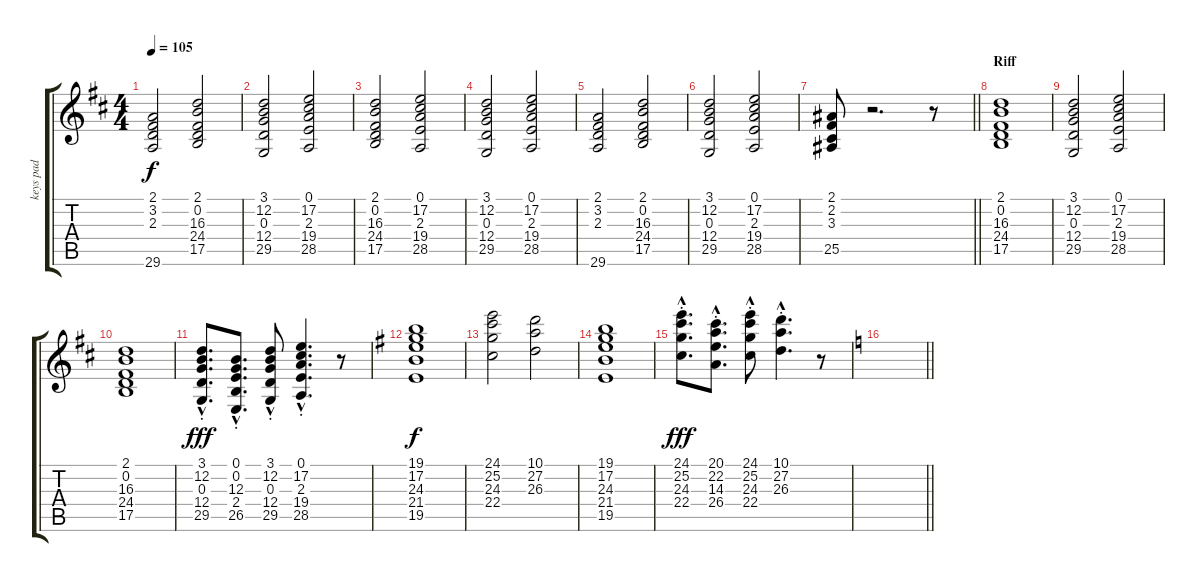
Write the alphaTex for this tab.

\track ("keys pad" "keys pad") {instrument stringensemble1}
\staff {score tabs}
\tuning (E4 B3 G3 D3 A2 E2) {hide}
\ts (4 4)
\tempo 105
\clef g2
\ks bminor
(2.1 3.2 2.3 29.6).2{dy f} (2.1 0.2 16.3 24.4 17.5).2 |
(3.1 12.2 0.3 12.4 29.5).2 (0.1 17.2 2.3 19.4 28.5).2 |
(2.1 0.2 16.3 24.4 17.5).2 (0.1 17.2 2.3 19.4 28.5).2 |
(3.1 12.2 0.3 12.4 29.5).2 (0.1 17.2 2.3 19.4 28.5).2 |
(2.1 3.2 2.3 29.6).2 (2.1 0.2 16.3 24.4 17.5).2 |
(3.1 12.2 0.3 12.4 29.5).2 (0.1 17.2 2.3 19.4 28.5).2 |
\barLineRight lightlight
(2.1 2.2 3.3 25.5).8 r.2{d} r.8 |
\section ("" "Riff")
(2.1 0.2 16.3 24.4 17.5).1 |
(3.1 12.2 0.3 12.4 29.5).2 (0.1 17.2 2.3 19.4 28.5).2 |
(2.1 0.2 16.3 24.4 17.5).1 |
(3.1{hac} 12.2{hac} 0.3{hac} 12.4{hac} 29.5{hac st}).8{d dy fff} (0.1{hac} 0.2{hac} 12.3{hac} 2.4{hac} 26.5{hac st}).8{d} (3.1{hac} 12.2{hac} 0.3{hac} 12.4{hac} 29.5{hac st}).8 (0.1{hac} 17.2{hac} 2.3{hac} 19.4{hac} 28.5{hac st}).4{d} r.8 |
\ks eminor
(19.1 17.2 24.3 21.4 19.5).1{dy f} |
(24.1 25.2 24.3 22.4).2 (10.1 27.2 26.3).2 |
(19.1 17.2 24.3 21.4 19.5).1 |
(24.1{hac st} 25.2{hac st} 24.3{hac st} 22.4{hac st}).8{d dy fff} (20.1{hac st} 22.2{hac st} 14.3{hac st} 26.4{hac st}).8{d} (24.1{hac st} 25.2{hac st} 24.3{hac st} 22.4{hac st}).8 (10.1{hac st} 27.2{hac st} 26.3{hac st}).4{d} r.8 |
\barLineRight lightlight
\ks aminor
